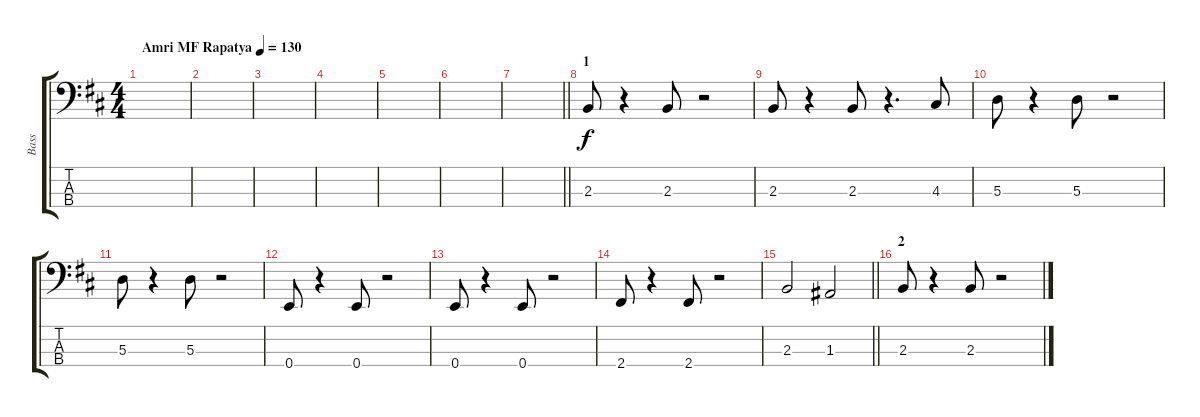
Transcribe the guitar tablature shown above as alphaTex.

\track ("Bass" "Bass") {instrument electricbassfinger bank 1}
\staff {score tabs}
\tuning (G2 D2 A1 E1) {hide}
\ts (4 4)
\tempo (130 "Amri MF Rapatya")
\clef f4
\ks d
|
|
|
|
|
|
\barLineRight lightlight
|
\section ("" "1")
2.3.8 r.4 2.3.8 r.2 |
2.3.8 r.4 2.3.8 r.4{d} 4.3.8 |
5.3.8 r.4 5.3.8 r.2 |
5.3.8 r.4 5.3.8 r.2 |
0.4.8 r.4 0.4.8 r.2 |
0.4.8 r.4 0.4.8 r.2 |
2.4.8 r.4 2.4.8 r.2 |
\barLineRight lightlight
2.3.2 1.3.2 |
\section ("" "2")
2.3.8 r.4 2.3.8 r.2
